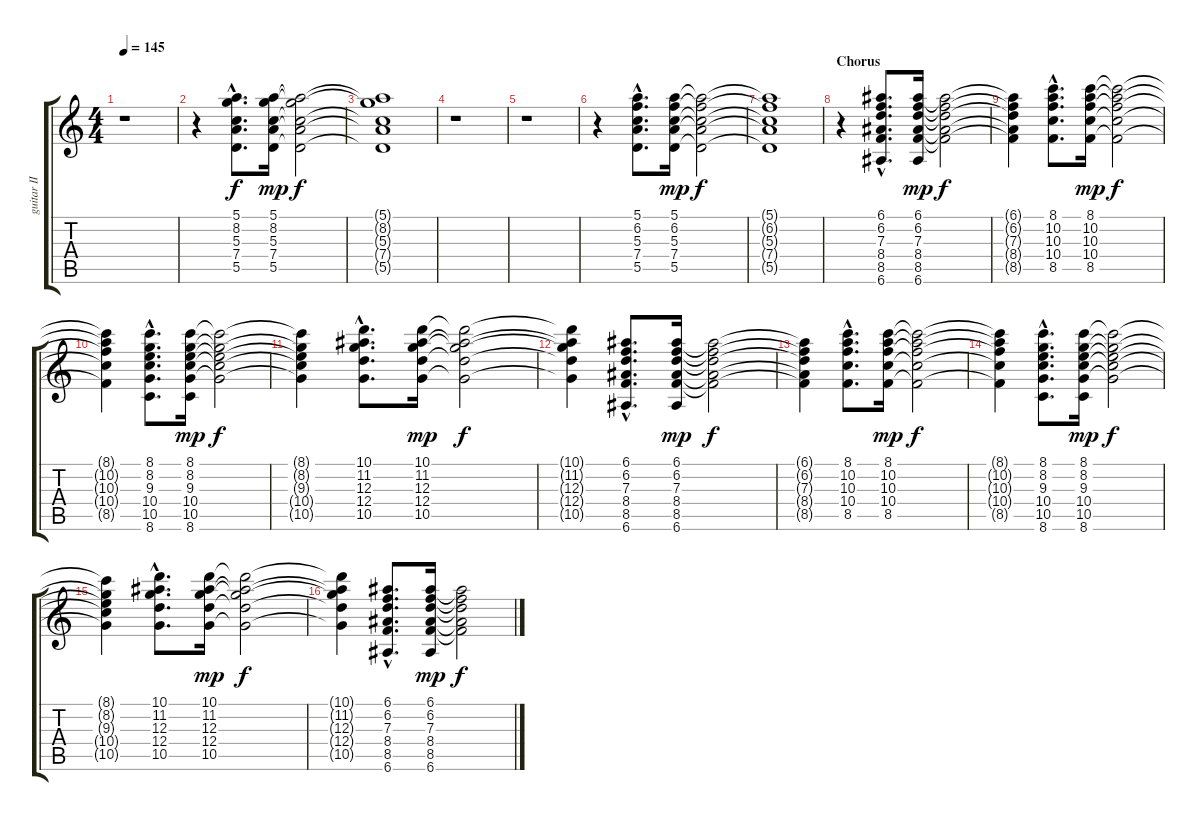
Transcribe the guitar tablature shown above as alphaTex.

\track ("guitar II" "guitar II") {instrument electricguitarclean}
\staff {score tabs}
\tuning (E4 B3 G3 D3 A2 E2) {hide}
\ts (4 4)
\tempo 145
\clef g2
\ks c
r.1{dy f} |
r.4 (5.1{hac} 8.2{hac} 5.3{hac} 7.4{hac} 5.5{hac}).8{d} (5.1 8.2 5.3 7.4 5.5).16{dy mp} (5.1{t} 8.2{t} 5.3{t} 7.4{t} 5.5{t}).2{dy f} |
(5.1{t} 8.2{t} 5.3{t} 7.4{t} 5.5{t}).1 |
r.1 |
r.1 |
r.4 (5.1{hac} 6.2{hac} 5.3{hac} 7.4{hac} 5.5{hac}).8{d} (5.1 6.2 5.3 7.4 5.5).16{dy mp} (5.1{t} 6.2{t} 5.3{t} 7.4{t} 5.5{t}).2{dy f} |
(5.1{t} 6.2{t} 5.3{t} 7.4{t} 5.5{t}).1 |
\section ("" "Chorus")
r.4 (6.1{hac} 6.2{hac} 7.3{hac} 8.4{hac} 8.5{hac} 6.6{hac}).8{d} (6.1 6.2 7.3 8.4 8.5 6.6).16{dy mp} (6.1{t} 6.2{t} 7.3{t} 8.4{t} 8.5{t}).2{dy f} |
(6.1{t} 6.2{t} 7.3{t} 8.4{t} 8.5{t}).4 (8.1{hac} 10.2{hac} 10.3{hac} 10.4{hac} 8.5{hac}).8{d} (8.1 10.2 10.3 10.4 8.5).16{dy mp} (8.1{t} 10.2{t} 10.3{t} 10.4{t} 8.5{t}).2{dy f} |
(8.1{t} 10.2{t} 10.3{t} 10.4{t} 8.5{t}).4 (8.1{hac} 8.2{hac} 9.3{hac} 10.4{hac} 10.5{hac} 8.6{hac}).8{d} (8.1 8.2 9.3 10.4 10.5 8.6).16{dy mp} (8.1{t} 8.2{t} 9.3{t} 10.4{t} 10.5{t}).2{dy f} |
(8.1{t} 8.2{t} 9.3{t} 10.4{t} 10.5{t}).4 (10.1{hac} 11.2{hac} 12.3{hac} 12.4{hac} 10.5{hac}).8{d} (10.1 11.2 12.3 12.4 10.5).16{dy mp} (10.1{t} 11.2{t} 12.3{t} 12.4{t} 10.5{t}).2{dy f} |
(10.1{t} 11.2{t} 12.3{t} 12.4{t} 10.5{t}).4 (6.1{hac} 6.2{hac} 7.3{hac} 8.4{hac} 8.5{hac} 6.6{hac}).8{d} (6.1 6.2 7.3 8.4 8.5 6.6).16{dy mp} (6.1{t} 6.2{t} 7.3{t} 8.4{t} 8.5{t}).2{dy f} |
(6.1{t} 6.2{t} 7.3{t} 8.4{t} 8.5{t}).4 (8.1{hac} 10.2{hac} 10.3{hac} 10.4{hac} 8.5{hac}).8{d} (8.1 10.2 10.3 10.4 8.5).16{dy mp} (8.1{t} 10.2{t} 10.3{t} 10.4{t} 8.5{t}).2{dy f} |
(8.1{t} 10.2{t} 10.3{t} 10.4{t} 8.5{t}).4 (8.1{hac} 8.2{hac} 9.3{hac} 10.4{hac} 10.5{hac} 8.6{hac}).8{d} (8.1 8.2 9.3 10.4 10.5 8.6).16{dy mp} (8.1{t} 8.2{t} 9.3{t} 10.4{t} 10.5{t}).2{dy f} |
(8.1{t} 8.2{t} 9.3{t} 10.4{t} 10.5{t}).4 (10.1{hac} 11.2{hac} 12.3{hac} 12.4{hac} 10.5{hac}).8{d} (10.1 11.2 12.3 12.4 10.5).16{dy mp} (10.1{t} 11.2{t} 12.3{t} 12.4{t} 10.5{t}).2{dy f} |
(10.1{t} 11.2{t} 12.3{t} 12.4{t} 10.5{t}).4 (6.1{hac} 6.2{hac} 7.3{hac} 8.4{hac} 8.5{hac} 6.6{hac}).8{d} (6.1 6.2 7.3 8.4 8.5 6.6).16{dy mp} (6.1{t} 6.2{t} 7.3{t} 8.4{t} 8.5{t}).2{dy f}
